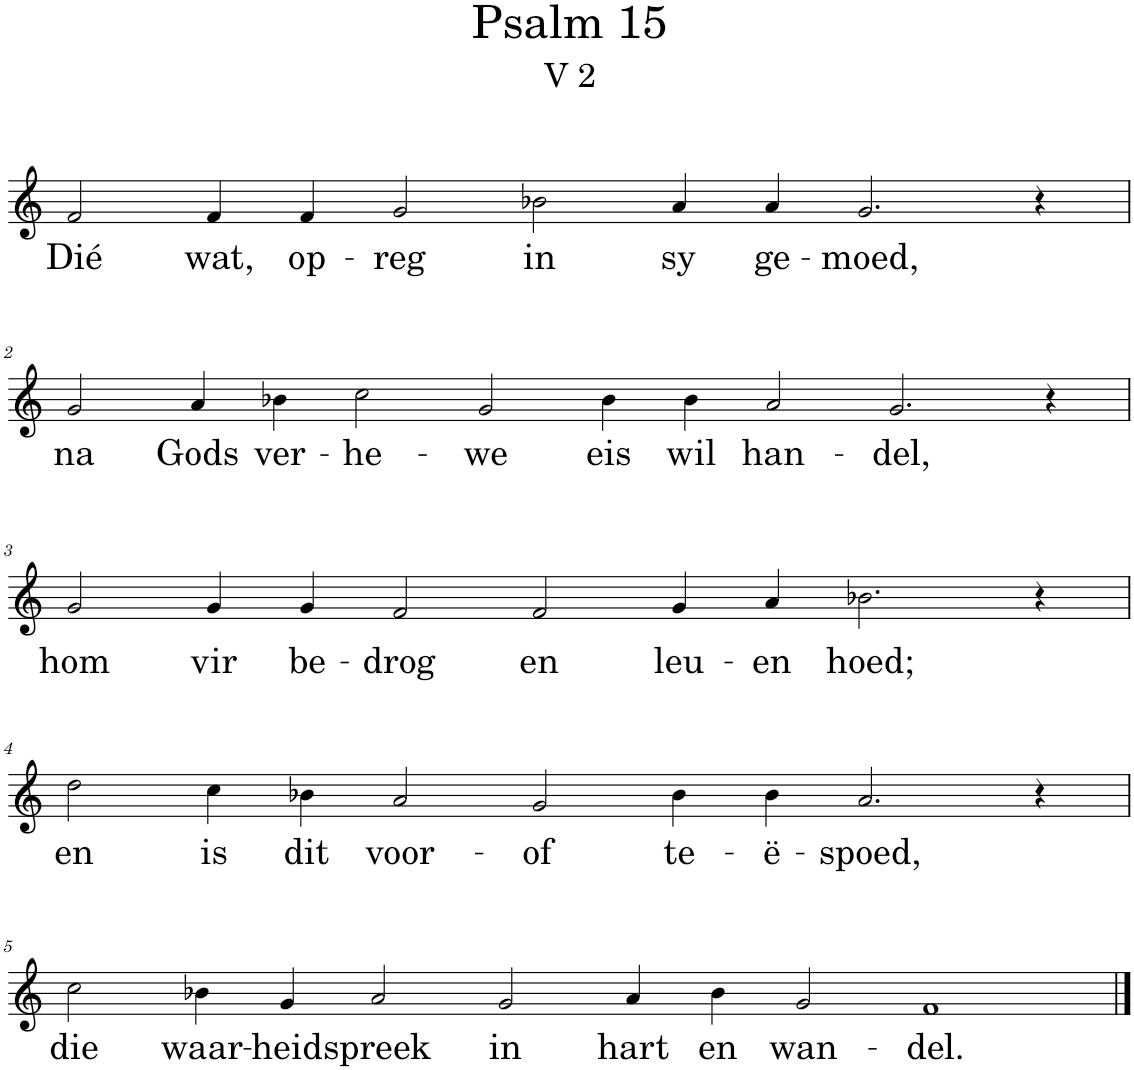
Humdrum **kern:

**kern	**text
*part1	*part1
*staff1	*staff1
*I"Pipe Organ	*
*I'Org.	*
*clefG2	*
*k[]	*
*M14/4	*
=1	=1
!	!LO:LY:b
2f/	Dié
!	!LO:LY:b
4f/	wat,
!	!LO:LY:b
4f/	op-
!	!LO:LY:b
2g/	-reg
!	!LO:LY:b
2b-X\	in
!	!LO:LY:b
4a/	sy
!	!LO:LY:b
4a/	ge-
!	!LO:LY:b
2.g/	-moed,
4r	.
!!LO:LB:g=z
=2	=2
*M16/4	*
!	!LO:LY:b
2g/	na
!	!LO:LY:b
4a/	Gods
!	!LO:LY:b
4b-X\	ver-
!	!LO:LY:b
2cc\	-he-
!	!LO:LY:b
2g/	-we
!	!LO:LY:b
4b-\	eis
!	!LO:LY:b
4b-\	wil
!	!LO:LY:b
2a/	han-
!	!LO:LY:b
2.g/	-del,
4r	.
!!LO:LB:g=z
=3	=3
*M14/4	*
!	!LO:LY:b
2g/	hom
!	!LO:LY:b
4g/	vir
!	!LO:LY:b
4g/	be-
!	!LO:LY:b
2f/	-drog
!	!LO:LY:b
2f/	en
!	!LO:LY:b
4g/	leu-
!	!LO:LY:b
4a/	-en
!	!LO:LY:b
2.b-X\	hoed;
4r	.
!!LO:LB:g=z
=4	=4
!	!LO:LY:b
2dd\	en
!	!LO:LY:b
4cc\	is
!	!LO:LY:b
4b-X\	dit
!	!LO:LY:b
2a/	voor-
!	!LO:LY:b
2g/	-of
!	!LO:LY:b
4b-\	te-
!	!LO:LY:b
4b-\	-ë-
!	!LO:LY:b
2.a/	-spoed,
4r	.
!!LO:LB:g=z
=5	=5
*M16/4	*
!	!LO:LY:b
2cc\	die
!	!LO:LY:b
4b-X\	waar-
!	!LO:LY:b
4g/	-heid
!	!LO:LY:b
2a/	spreek
!	!LO:LY:b
2g/	in
!	!LO:LY:b
4a/	hart
!	!LO:LY:b
4b-\	en
!	!LO:LY:b
2g/	wan-
!	!LO:LY:b
1f	-del.
==	==
*-	*-
